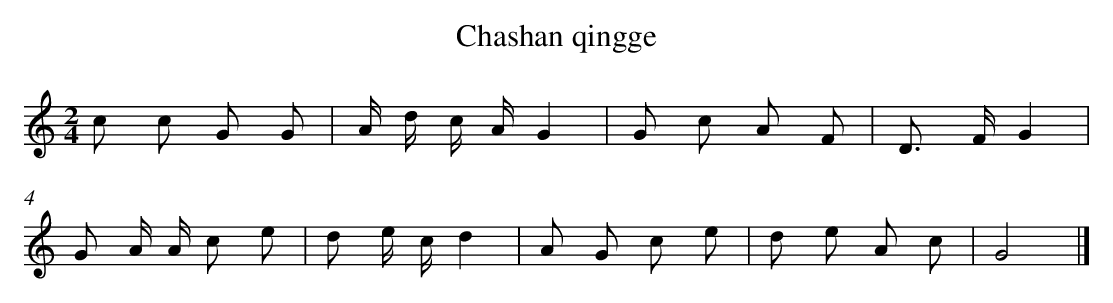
X:1
T: Chashan qingge
L: 1/8
M: 2/4
K: C
c c G G [I:setbarnb 1]|
A/ d/ c/ A/G2 |
G c A F |
D> FG2 |
G A/ A/ c e |
d e/ c/d2 |
A G c e |
d e A c |
G4 |]
